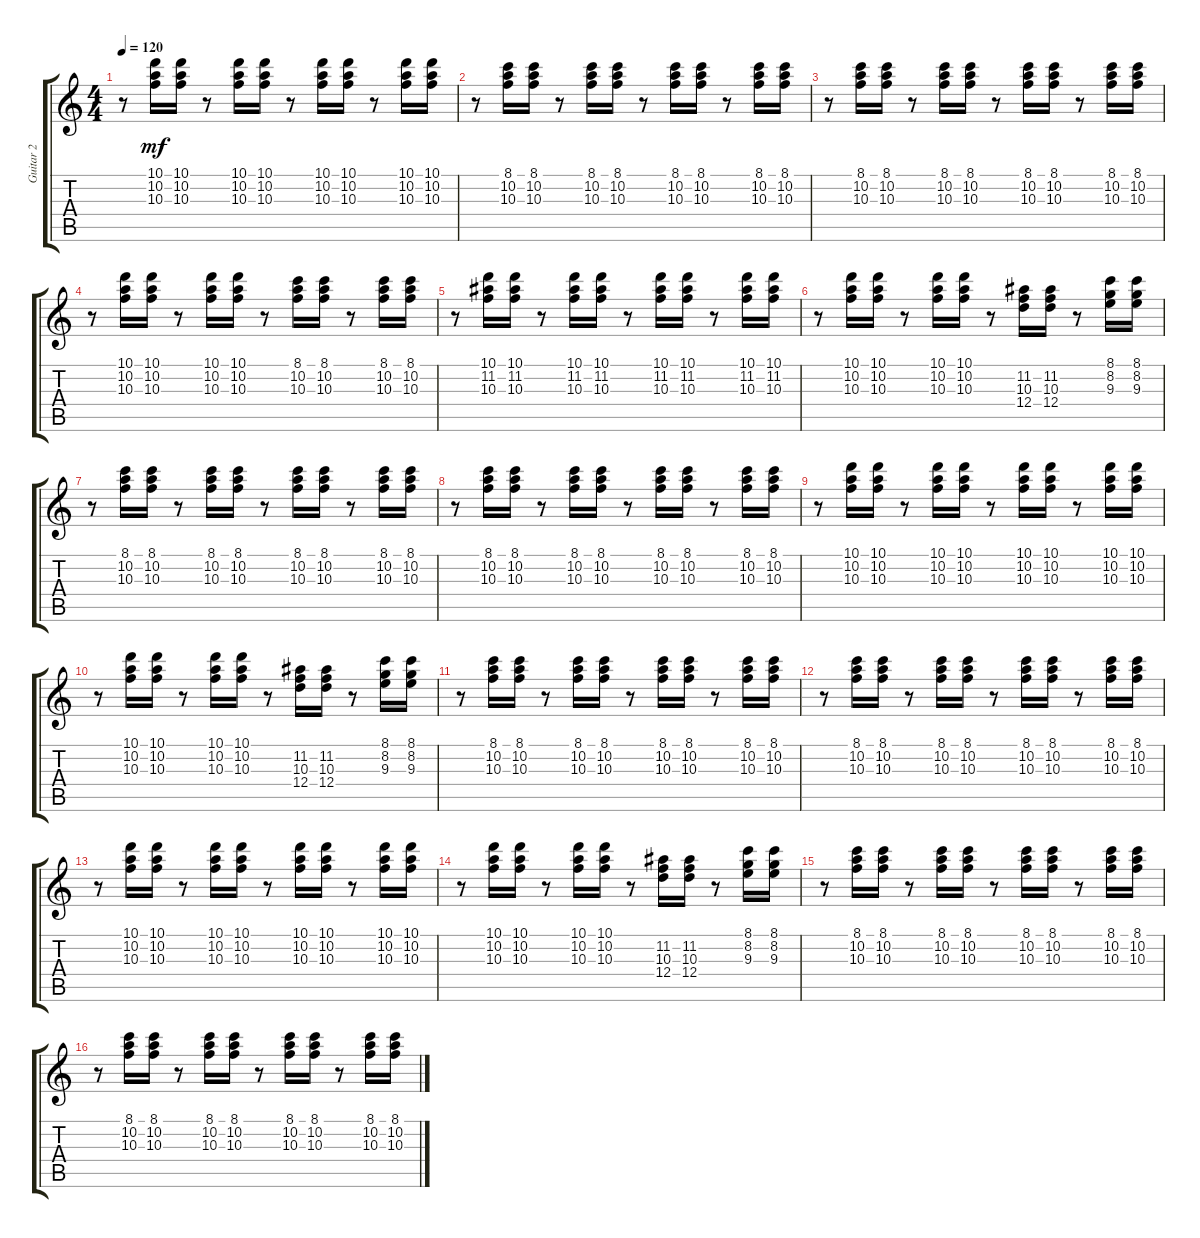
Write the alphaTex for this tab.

\track ("Guitar 2" "Guitar 2") {instrument distortionguitar}
\staff {score tabs}
\tuning (E4 B3 G3 D3 A2 E2) {hide}
\ts (4 4)
\tempo 120
\clef g2
\ks c
r.8{dy mf} (10.1 10.2 10.3).16 (10.1 10.2 10.3).16 r.8 (10.1 10.2 10.3).16 (10.1 10.2 10.3).16 r.8 (10.1 10.2 10.3).16 (10.1 10.2 10.3).16 r.8 (10.1 10.2 10.3).16 (10.1 10.2 10.3).16 |
r.8 (8.1 10.2 10.3).16 (8.1 10.2 10.3).16 r.8 (8.1 10.2 10.3).16 (8.1 10.2 10.3).16 r.8 (8.1 10.2 10.3).16 (8.1 10.2 10.3).16 r.8 (8.1 10.2 10.3).16 (8.1 10.2 10.3).16 |
r.8 (8.1 10.2 10.3).16 (8.1 10.2 10.3).16 r.8 (8.1 10.2 10.3).16 (8.1 10.2 10.3).16 r.8 (8.1 10.2 10.3).16 (8.1 10.2 10.3).16 r.8 (8.1 10.2 10.3).16 (8.1 10.2 10.3).16 |
r.8 (10.1 10.2 10.3).16 (10.1 10.2 10.3).16 r.8 (10.1 10.2 10.3).16 (10.1 10.2 10.3).16 r.8 (8.1 10.2 10.3).16 (8.1 10.2 10.3).16 r.8 (8.1 10.2 10.3).16 (8.1 10.2 10.3).16 |
r.8 (10.1 11.2 10.3).16 (10.1 11.2 10.3).16 r.8 (10.1 11.2 10.3).16 (10.1 11.2 10.3).16 r.8 (10.1 11.2 10.3).16 (10.1 11.2 10.3).16 r.8 (10.1 11.2 10.3).16 (10.1 11.2 10.3).16 |
r.8 (10.1 10.2 10.3).16 (10.1 10.2 10.3).16 r.8 (10.1 10.2 10.3).16 (10.1 10.2 10.3).16 r.8 (11.2 10.3 12.4).16 (11.2 10.3 12.4).16 r.8 (8.1 8.2 9.3).16 (8.1 8.2 9.3).16 |
r.8 (8.1 10.2 10.3).16 (8.1 10.2 10.3).16 r.8 (8.1 10.2 10.3).16 (8.1 10.2 10.3).16 r.8 (8.1 10.2 10.3).16 (8.1 10.2 10.3).16 r.8 (8.1 10.2 10.3).16 (8.1 10.2 10.3).16 |
r.8 (8.1 10.2 10.3).16 (8.1 10.2 10.3).16 r.8 (8.1 10.2 10.3).16 (8.1 10.2 10.3).16 r.8 (8.1 10.2 10.3).16 (8.1 10.2 10.3).16 r.8 (8.1 10.2 10.3).16 (8.1 10.2 10.3).16 |
r.8 (10.1 10.2 10.3).16 (10.1 10.2 10.3).16 r.8 (10.1 10.2 10.3).16 (10.1 10.2 10.3).16 r.8 (10.1 10.2 10.3).16 (10.1 10.2 10.3).16 r.8 (10.1 10.2 10.3).16 (10.1 10.2 10.3).16 |
r.8 (10.1 10.2 10.3).16 (10.1 10.2 10.3).16 r.8 (10.1 10.2 10.3).16 (10.1 10.2 10.3).16 r.8 (11.2 10.3 12.4).16 (11.2 10.3 12.4).16 r.8 (8.1 8.2 9.3).16 (8.1 8.2 9.3).16 |
r.8 (8.1 10.2 10.3).16 (8.1 10.2 10.3).16 r.8 (8.1 10.2 10.3).16 (8.1 10.2 10.3).16 r.8 (8.1 10.2 10.3).16 (8.1 10.2 10.3).16 r.8 (8.1 10.2 10.3).16 (8.1 10.2 10.3).16 |
r.8 (8.1 10.2 10.3).16 (8.1 10.2 10.3).16 r.8 (8.1 10.2 10.3).16 (8.1 10.2 10.3).16 r.8 (8.1 10.2 10.3).16 (8.1 10.2 10.3).16 r.8 (8.1 10.2 10.3).16 (8.1 10.2 10.3).16 |
r.8 (10.1 10.2 10.3).16 (10.1 10.2 10.3).16 r.8 (10.1 10.2 10.3).16 (10.1 10.2 10.3).16 r.8 (10.1 10.2 10.3).16 (10.1 10.2 10.3).16 r.8 (10.1 10.2 10.3).16 (10.1 10.2 10.3).16 |
r.8 (10.1 10.2 10.3).16 (10.1 10.2 10.3).16 r.8 (10.1 10.2 10.3).16 (10.1 10.2 10.3).16 r.8 (11.2 10.3 12.4).16 (11.2 10.3 12.4).16 r.8 (8.1 8.2 9.3).16 (8.1 8.2 9.3).16 |
r.8 (8.1 10.2 10.3).16 (8.1 10.2 10.3).16 r.8 (8.1 10.2 10.3).16 (8.1 10.2 10.3).16 r.8 (8.1 10.2 10.3).16 (8.1 10.2 10.3).16 r.8 (8.1 10.2 10.3).16 (8.1 10.2 10.3).16 |
r.8 (8.1 10.2 10.3).16 (8.1 10.2 10.3).16 r.8 (8.1 10.2 10.3).16 (8.1 10.2 10.3).16 r.8 (8.1 10.2 10.3).16 (8.1 10.2 10.3).16 r.8 (8.1 10.2 10.3).16 (8.1 10.2 10.3).16
